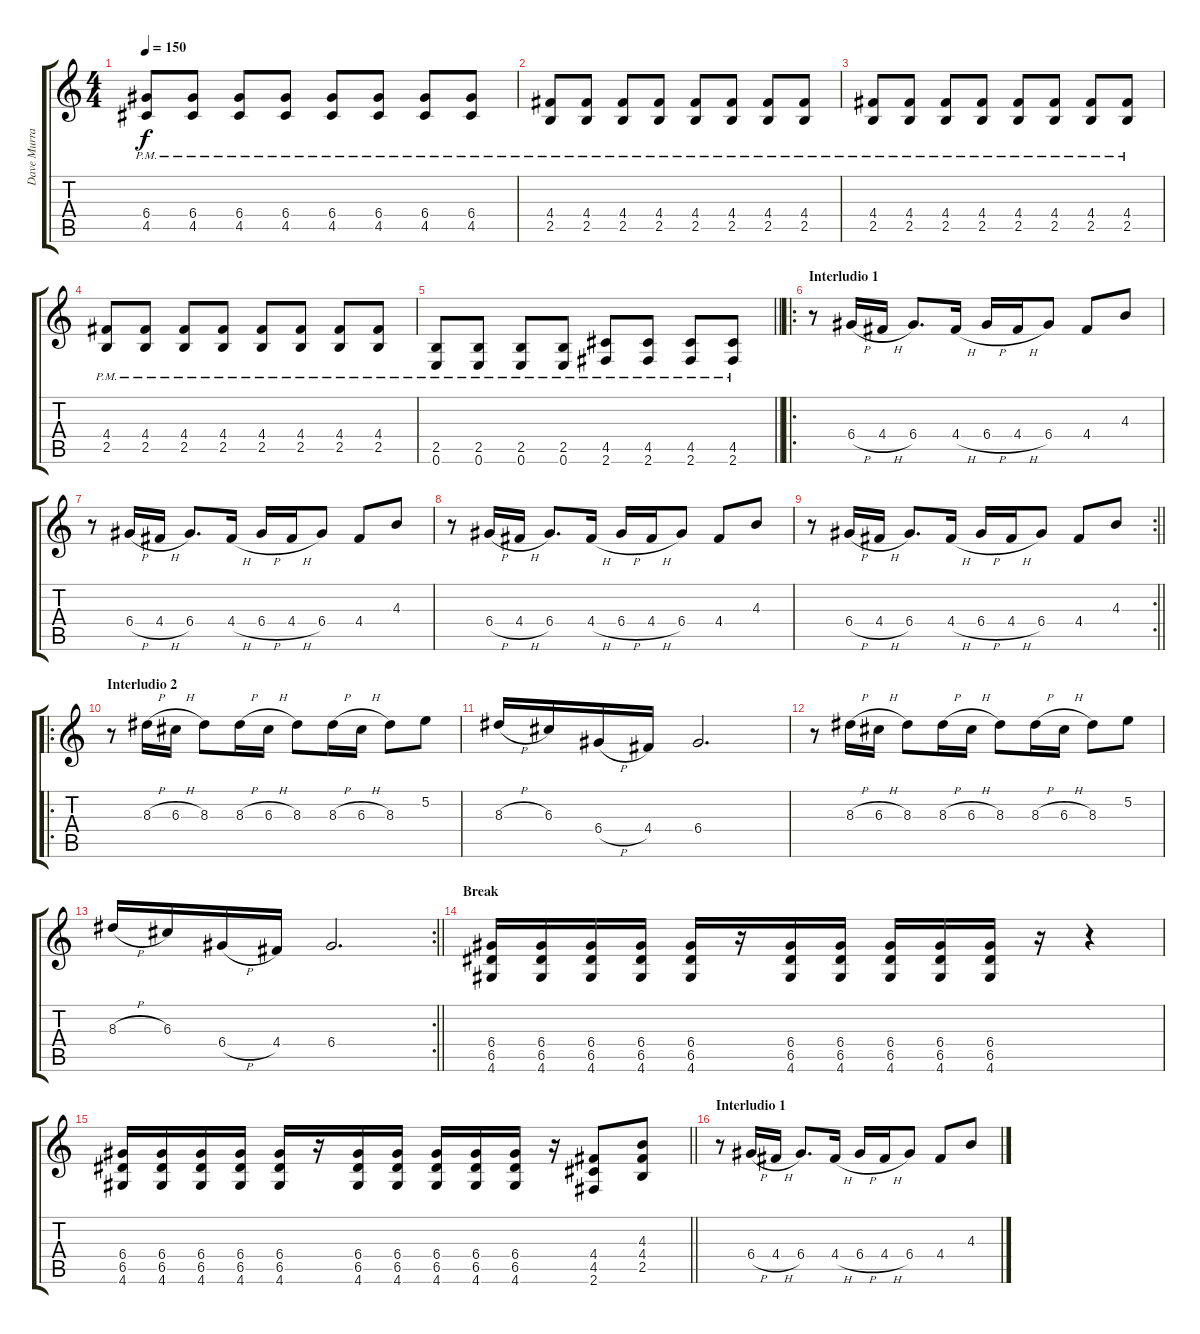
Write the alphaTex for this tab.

\track ("Dave Murray" "Dave Murra") {instrument distortionguitar}
\staff {score tabs}
\tuning (E4 B3 G3 D3 A2 E2) {hide}
\ts (4 4)
\tempo 150
\clef g2
\ks c
(6.4{pm} 4.5{pm}).8{dy f} (6.4{pm} 4.5{pm}).8 (6.4{pm} 4.5{pm}).8 (6.4{pm} 4.5{pm}).8 (6.4{pm} 4.5{pm}).8 (6.4{pm} 4.5{pm}).8 (6.4{pm} 4.5{pm}).8 (6.4{pm} 4.5{pm}).8 |
(4.4{pm} 2.5{pm}).8 (4.4{pm} 2.5{pm}).8 (4.4{pm} 2.5{pm}).8 (4.4{pm} 2.5{pm}).8 (4.4{pm} 2.5{pm}).8 (4.4{pm} 2.5{pm}).8 (4.4{pm} 2.5{pm}).8 (4.4{pm} 2.5{pm}).8 |
(4.4{pm} 2.5{pm}).8 (4.4{pm} 2.5{pm}).8 (4.4{pm} 2.5{pm}).8 (4.4{pm} 2.5{pm}).8 (4.4{pm} 2.5{pm}).8 (4.4{pm} 2.5{pm}).8 (4.4{pm} 2.5{pm}).8 (4.4{pm} 2.5{pm}).8 |
(4.4{pm} 2.5{pm}).8 (4.4{pm} 2.5{pm}).8 (4.4{pm} 2.5{pm}).8 (4.4{pm} 2.5{pm}).8 (4.4{pm} 2.5{pm}).8 (4.4{pm} 2.5{pm}).8 (4.4{pm} 2.5{pm}).8 (4.4{pm} 2.5{pm}).8 |
\barLineRight lightlight
(2.5{pm} 0.6{pm}).8 (2.5{pm} 0.6{pm}).8 (2.5{pm} 0.6{pm}).8 (2.5{pm} 0.6{pm}).8 (4.5{pm} 2.6{pm}).8 (4.5{pm} 2.6{pm}).8 (4.5{pm} 2.6{pm}).8 (4.5{pm} 2.6{pm}).8 |
\ro
\section ("" "Interludio 1")
r.8 6.4{h}.16 4.4{h}.16 6.4.8{d} 4.4{h}.16 6.4{h}.16 4.4{h}.16 6.4.8 4.4.8 4.3.8 |
r.8 6.4{h}.16 4.4{h}.16 6.4.8{d} 4.4{h}.16 6.4{h}.16 4.4{h}.16 6.4.8 4.4.8 4.3.8 |
r.8 6.4{h}.16 4.4{h}.16 6.4.8{d} 4.4{h}.16 6.4{h}.16 4.4{h}.16 6.4.8 4.4.8 4.3.8 |
\rc 2
\barLineRight lightlight
r.8 6.4{h}.16 4.4{h}.16 6.4.8{d} 4.4{h}.16 6.4{h}.16 4.4{h}.16 6.4.8 4.4.8 4.3.8 |
\ro
\section ("" "Interludio 2")
r.8 8.3{h}.16 6.3{h}.16 8.3.8 8.3{h}.16 6.3{h}.16 8.3.8 8.3{h}.16 6.3{h}.16 8.3.8 5.2.8 |
8.3{h}.16 6.3.16 6.4{h}.16 4.4.16 6.4.2{d} |
r.8 8.3{h}.16 6.3{h}.16 8.3.8 8.3{h}.16 6.3{h}.16 8.3.8 8.3{h}.16 6.3{h}.16 8.3.8 5.2.8 |
\rc 2
\barLineRight lightlight
8.3{h}.16 6.3.16 6.4{h}.16 4.4.16 6.4.2{d} |
\section ("" "Break")
(6.4 6.5 4.6).16 (6.4 6.5 4.6).16 (6.4 6.5 4.6).16 (6.4 6.5 4.6).16 (6.4 6.5 4.6).16 r.16 (6.4 6.5 4.6).16 (6.4 6.5 4.6).16 (6.4 6.5 4.6).16 (6.4 6.5 4.6).16 (6.4 6.5 4.6).16 r.16 r.4 |
\barLineRight lightlight
(6.4 6.5 4.6).16 (6.4 6.5 4.6).16 (6.4 6.5 4.6).16 (6.4 6.5 4.6).16 (6.4 6.5 4.6).16 r.16 (6.4 6.5 4.6).16 (6.4 6.5 4.6).16 (6.4 6.5 4.6).16 (6.4 6.5 4.6).16 (6.4 6.5 4.6).16 r.16 (4.4 4.5 2.6).8 (4.3 4.4 2.5).8 |
\section ("" "Interludio 1")
r.8 6.4{h}.16 4.4{h}.16 6.4.8{d} 4.4{h}.16 6.4{h}.16 4.4{h}.16 6.4.8 4.4.8 4.3.8
